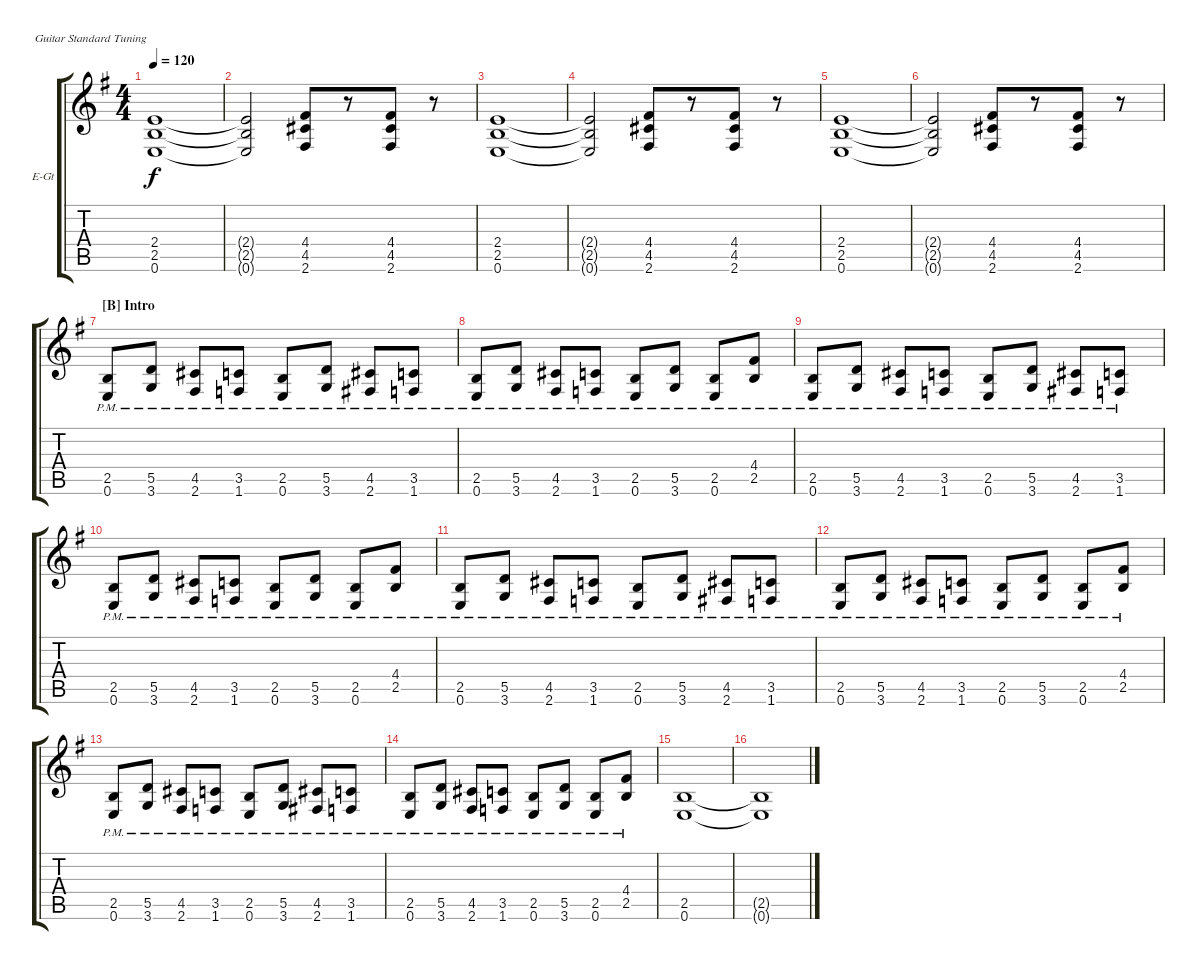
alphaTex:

\defaultSystemsLayout 4
\bracketExtendMode groupsimilarinstruments
\firstSystemTrackNameOrientation horizontal
\otherSystemsTrackNameOrientation horizontal
\track ("Guitar 2" "E-Gt") {multiBarRest instrument distortionguitar}
\staff {score tabs}
\tuning (E4 B3 G3 D3 A2 E2)
\ts (4 4)
\tempo 120
\clef g2
\ks g
(2.4 2.5 0.6).1{dy f} |
(2.4{t} 2.5{t} 0.6{t}).2 (4.4 4.5 2.6).8{beam merge} r.8 (4.4 4.5 2.6).8 r.8 |
(2.4 2.5 0.6).1 |
(2.4{t} 2.5{t} 0.6{t}).2 (4.4 4.5 2.6).8{beam merge} r.8 (4.4 4.5 2.6).8 r.8 |
(2.4 2.5 0.6).1 |
(2.4{t} 2.5{t} 0.6{t}).2 (4.4 4.5 2.6).8{beam merge} r.8 (4.4 4.5 2.6).8 r.8 |
\section ("B" "Intro")
(2.5{pm} 0.6{pm}).8 (5.5{pm} 3.6{pm}).8 (4.5{pm} 2.6{pm}).8 (3.5{pm} 1.6{pm}).8 (2.5{pm} 0.6{pm}).8 (5.5{pm} 3.6{pm}).8 (4.5{pm} 2.6{pm}).8 (3.5{pm} 1.6{pm}).8 |
(2.5{pm} 0.6{pm}).8 (5.5{pm} 3.6{pm}).8 (4.5{pm} 2.6{pm}).8 (3.5{pm} 1.6{pm}).8 (2.5{pm} 0.6{pm}).8 (5.5{pm} 3.6{pm}).8 (2.5{pm} 0.6{pm}).8 (4.4{pm} 2.5{pm}).8 |
(2.5{pm} 0.6{pm}).8 (5.5{pm} 3.6{pm}).8 (4.5{pm} 2.6{pm}).8 (3.5{pm} 1.6{pm}).8 (2.5{pm} 0.6{pm}).8 (5.5{pm} 3.6{pm}).8 (4.5{pm} 2.6{pm}).8 (3.5{pm} 1.6{pm}).8 |
(2.5{pm} 0.6{pm}).8 (5.5{pm} 3.6{pm}).8 (4.5{pm} 2.6{pm}).8 (3.5{pm} 1.6{pm}).8 (2.5{pm} 0.6{pm}).8 (5.5{pm} 3.6{pm}).8 (2.5{pm} 0.6{pm}).8 (4.4{pm} 2.5{pm}).8 |
(2.5{pm} 0.6{pm}).8 (5.5{pm} 3.6{pm}).8 (4.5{pm} 2.6{pm}).8 (3.5{pm} 1.6{pm}).8 (2.5{pm} 0.6{pm}).8 (5.5{pm} 3.6{pm}).8 (4.5{pm} 2.6{pm}).8 (3.5{pm} 1.6{pm}).8 |
(2.5{pm} 0.6{pm}).8 (5.5{pm} 3.6{pm}).8 (4.5{pm} 2.6{pm}).8 (3.5{pm} 1.6{pm}).8 (2.5{pm} 0.6{pm}).8 (5.5{pm} 3.6{pm}).8 (2.5{pm} 0.6{pm}).8 (4.4{pm} 2.5{pm}).8 |
(2.5{pm} 0.6{pm}).8 (5.5{pm} 3.6{pm}).8 (4.5{pm} 2.6{pm}).8 (3.5{pm} 1.6{pm}).8 (2.5{pm} 0.6{pm}).8 (5.5{pm} 3.6{pm}).8 (4.5{pm} 2.6{pm}).8 (3.5{pm} 1.6{pm}).8 |
(2.5{pm} 0.6{pm}).8 (5.5{pm} 3.6{pm}).8 (4.5{pm} 2.6{pm}).8 (3.5{pm} 1.6{pm}).8 (2.5{pm} 0.6{pm}).8 (5.5{pm} 3.6{pm}).8 (2.5{pm} 0.6{pm}).8 (4.4{pm} 2.5{pm}).8 |
(2.5 0.6).1 |
(2.5{t} 0.6{t}).1
